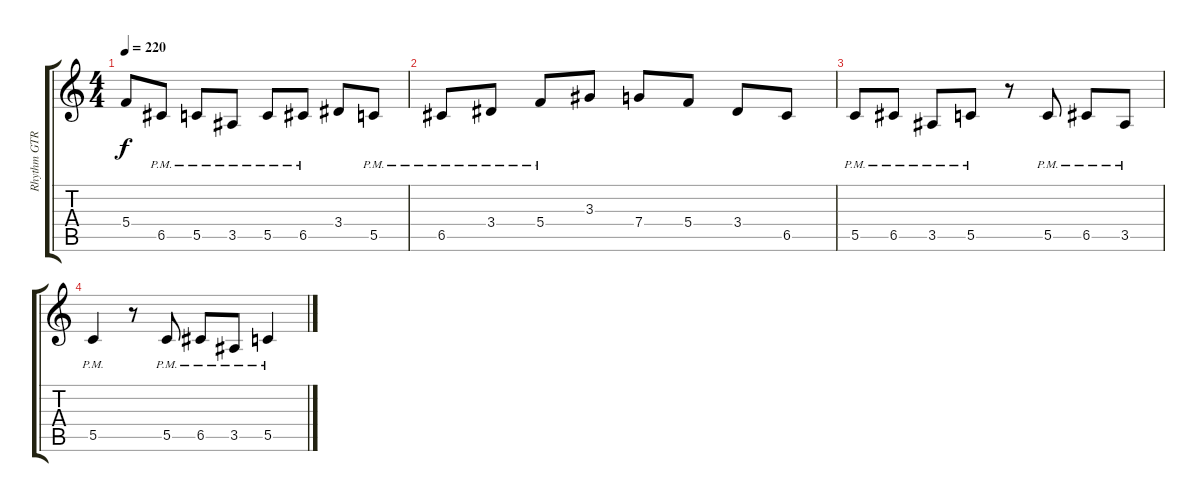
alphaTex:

\track ("Rhythm GTR 1" "Rhythm GTR") {instrument overdrivenguitar}
\staff {score tabs}
\tuning (D4 A3 F3 C3 G2 C2) {hide}
\ts (4 4)
\tempo 220
\clef g2
\ks aminor
5.4.8{dy f} 6.5{pm}.8 5.5{pm}.8 3.5{pm}.8 5.5{pm}.8 6.5{pm}.8 3.4.8 5.5{pm}.8 |
6.5{pm}.8 3.4{pm}.8 5.4{pm}.8 3.3.8 7.4.8 5.4.8 3.4.8 6.5.8 |
5.5{pm}.8 6.5{pm}.8 3.5{pm}.8 5.5{pm}.8 r.8 5.5{pm}.8 6.5{pm}.8 3.5{pm}.8 |
5.5{pm}.4 r.8 5.5{pm}.8 6.5{pm}.8 3.5{pm}.8 5.5{pm}.4
